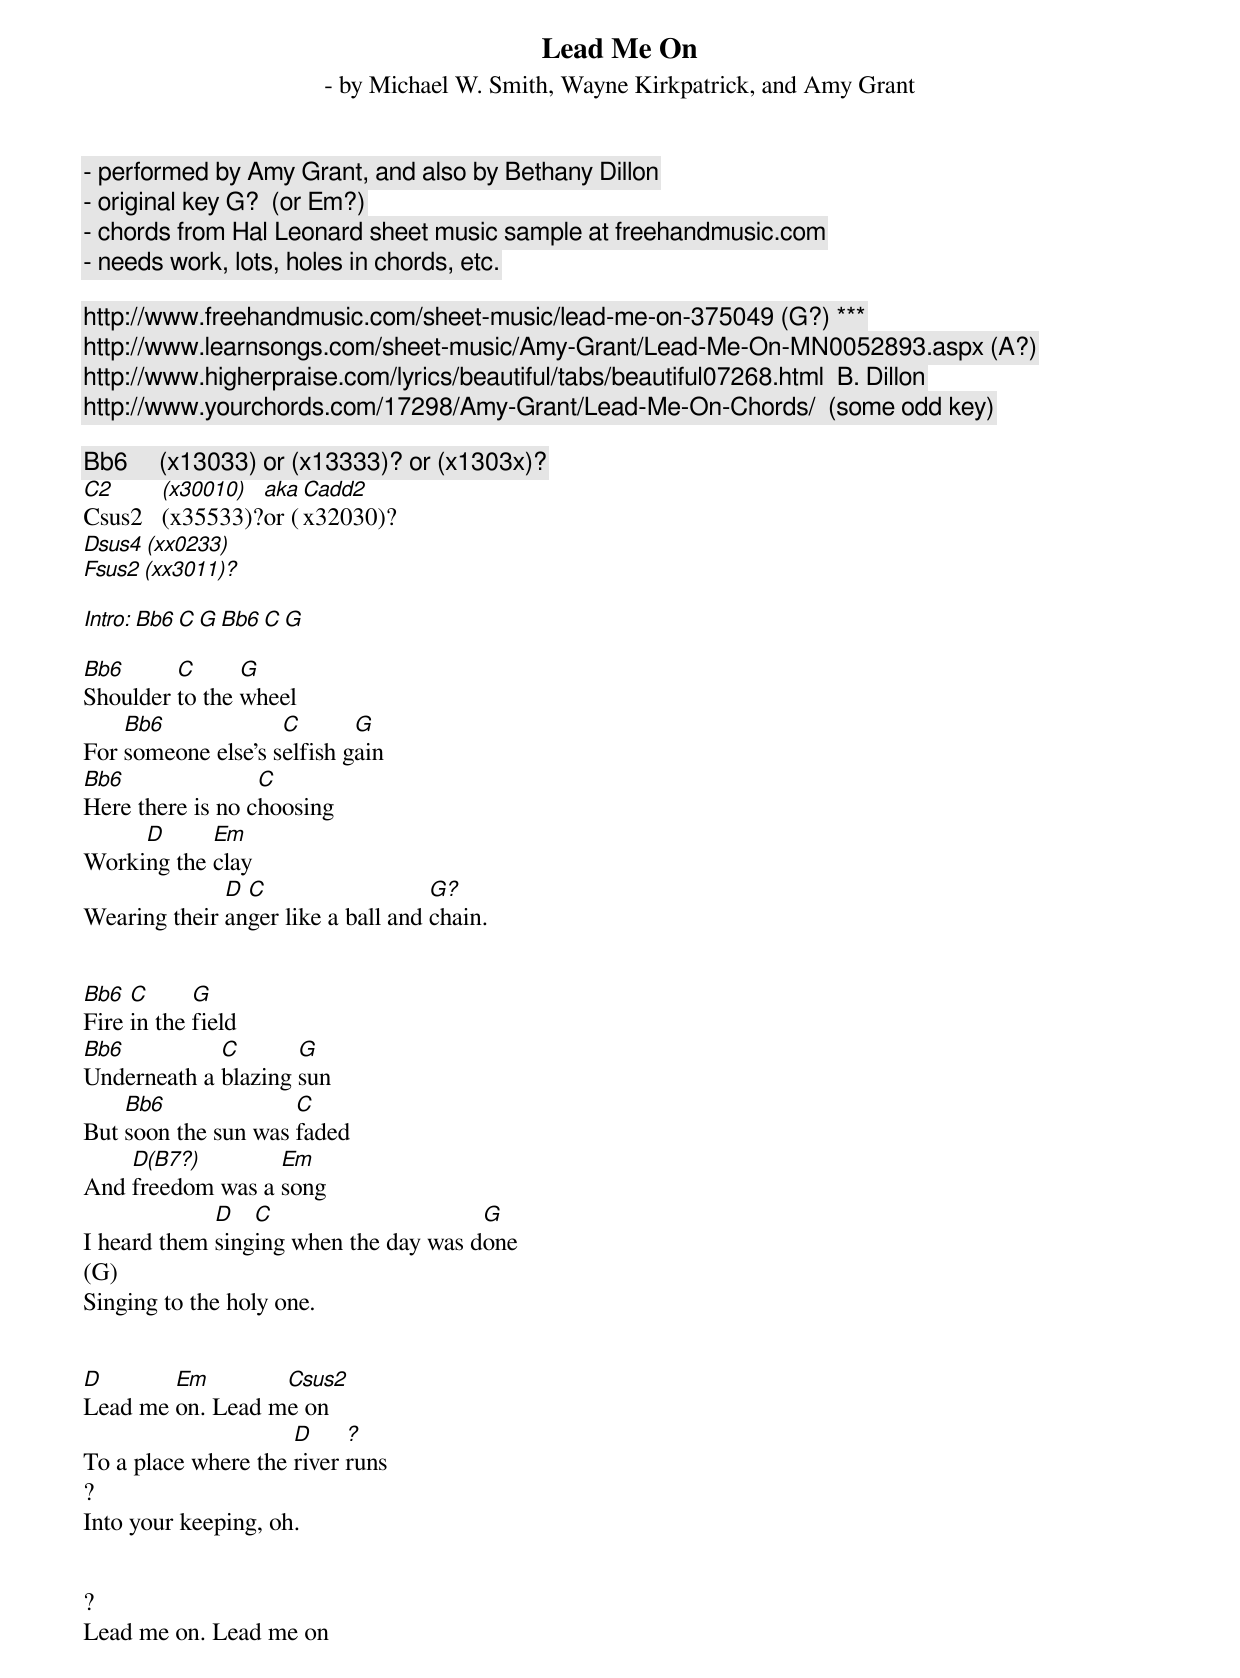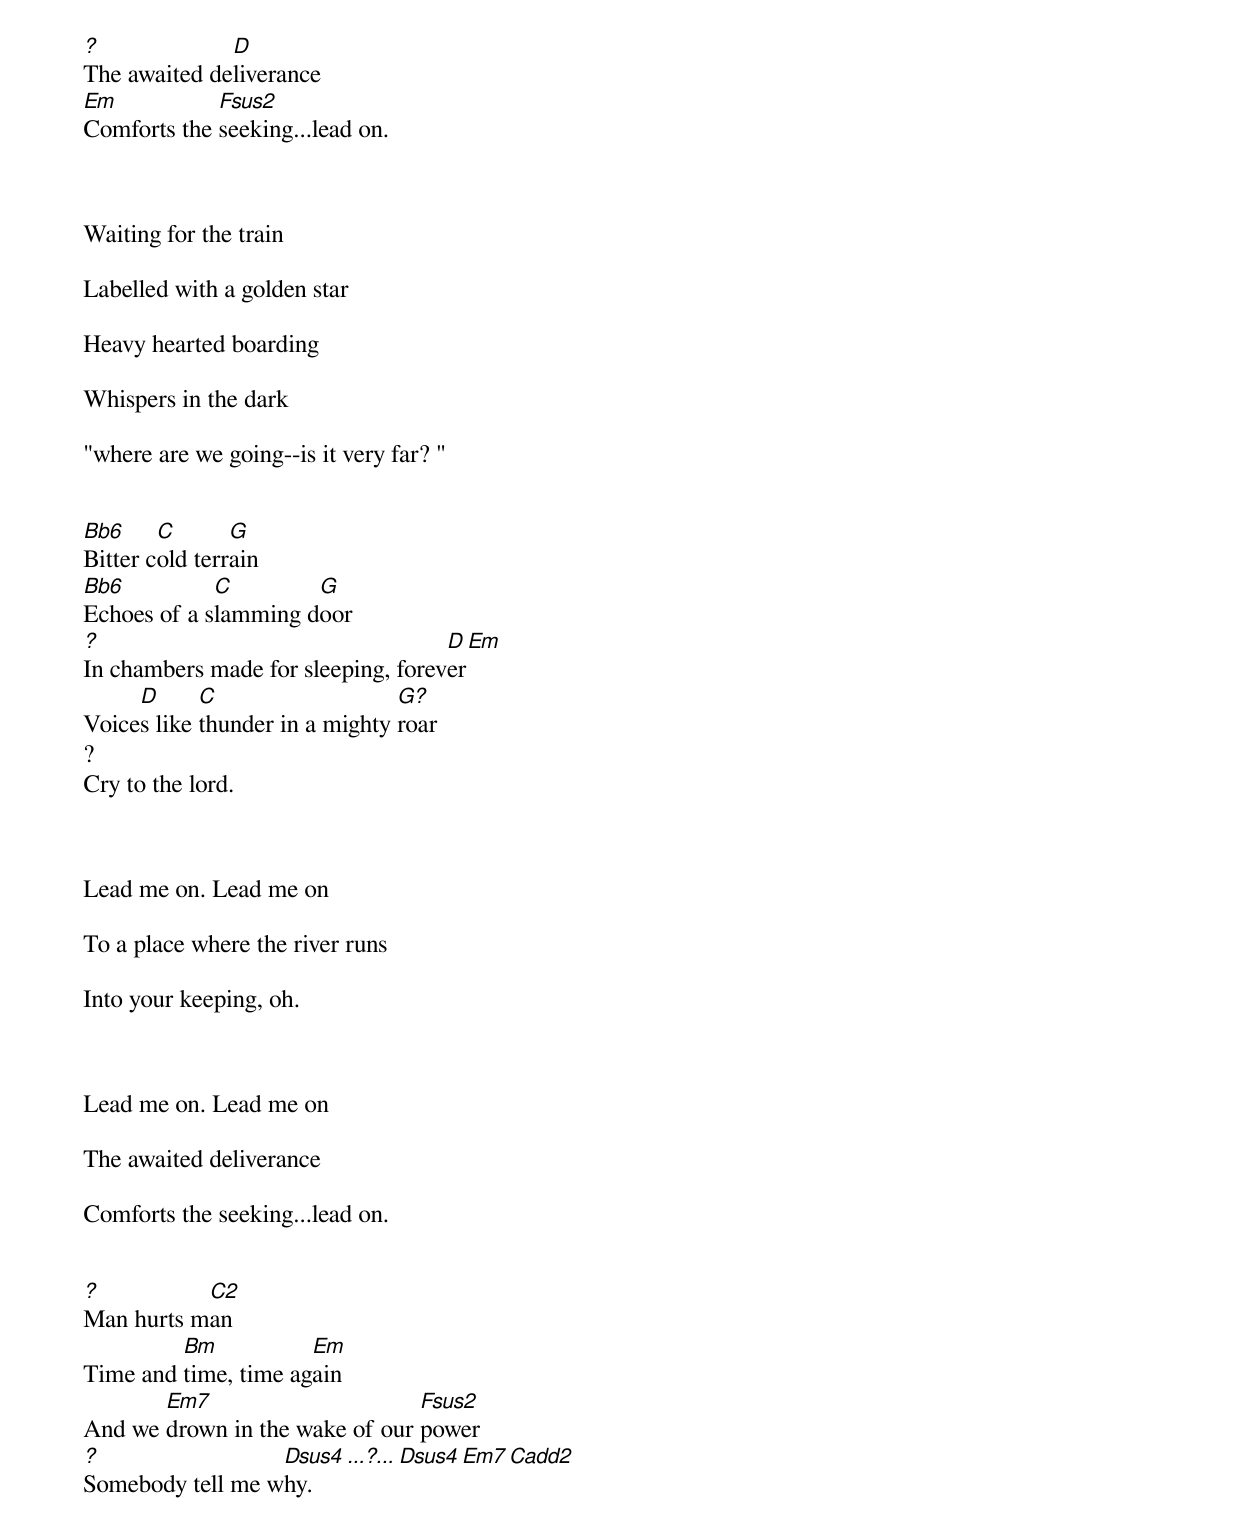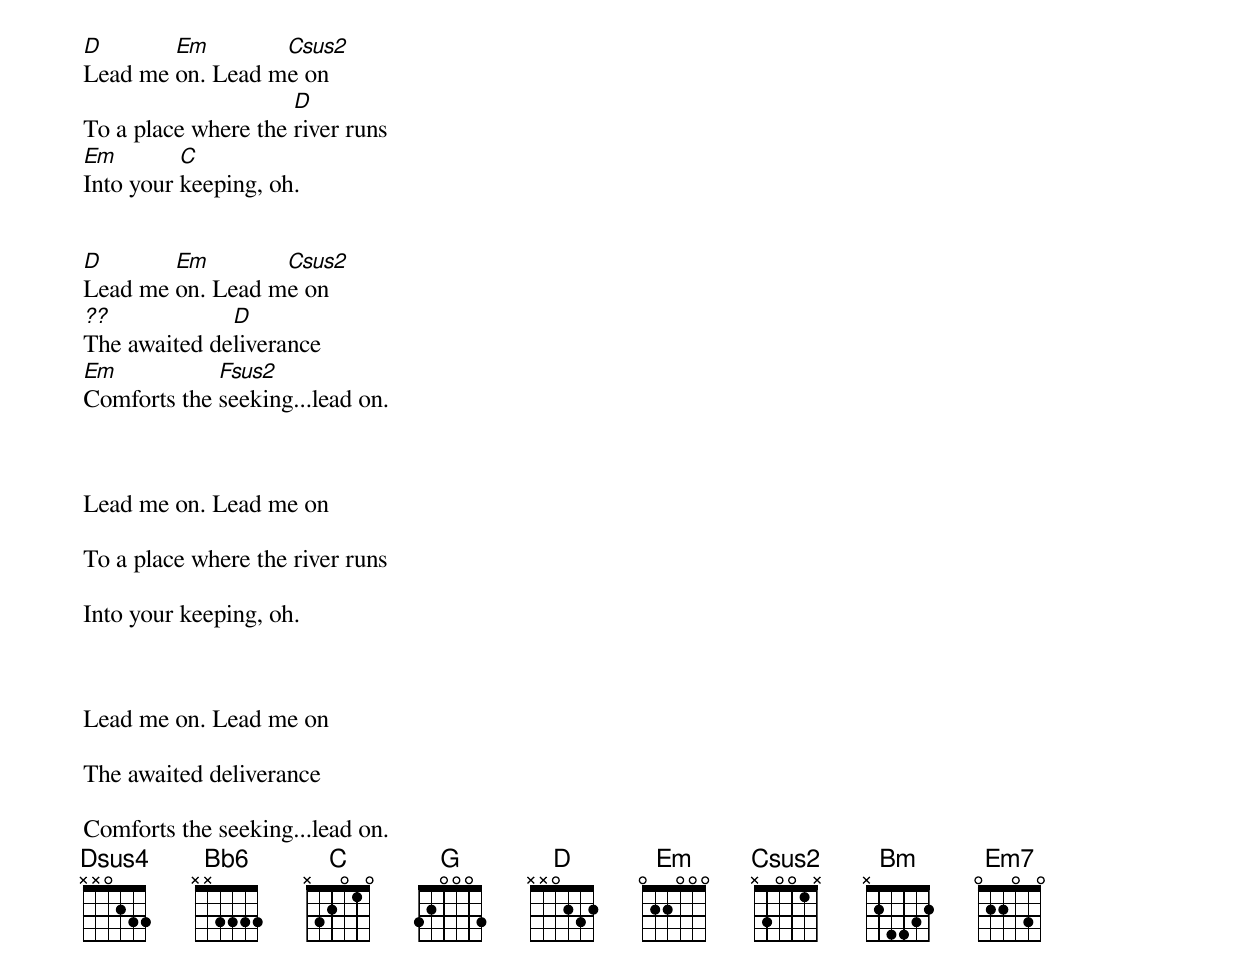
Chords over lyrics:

Lead Me On
 - by Michael W. Smith, Wayne Kirkpatrick, and Amy Grant
 - performed by Amy Grant, and also by Bethany Dillon
 - original key G?  (or Em?)
 - chords from Hal Leonard sheet music sample at freehandmusic.com
 - needs work, lots, holes in chords, etc.

http://www.freehandmusic.com/sheet-music/lead-me-on-375049 (G?) ***
http://www.learnsongs.com/sheet-music/Amy-Grant/Lead-Me-On-MN0052893.aspx (A?)
http://www.higherpraise.com/lyrics/beautiful/tabs/beautiful07268.html  B. Dillon
http://www.yourchords.com/17298/Amy-Grant/Lead-Me-On-Chords/  (some odd key)

Bb6     (x13033) or (x13333)? or (x1303x)?
C2      (x30010) aka Cadd2
Csus2   (x35533)?or (x32030)?
Dsus4   (xx0233)
Fsus2   (xx3011)?

Intro: Bb6 C G  Bb6 C G

Bb6      C      G
Shoulder to the wheel
    Bb6             C       G
For someone else's selfish gain
Bb6               C
Here there is no choosing
     D      Em
Working the clay
              D C                   G?
Wearing their anger like a ball and chain.


Bb6  C      G
Fire in the field
Bb6          C       G
Underneath a blazing sun
    Bb6              C
But soon the sun was faded
    D(B7?)        Em
And freedom was a song
             D   C                     G
I heard them singing when the day was done
(G)
Singing to the holy one.


D       Em        Csus2
Lead me on. Lead me on
                     D     ?
To a place where the river runs
?
Into your keeping, oh.


?
Lead me on. Lead me on
?             D
The awaited deliverance
Em           Fsus2
Comforts the seeking...lead on.



Waiting for the train

Labelled with a golden star

Heavy hearted boarding

Whispers in the dark

"where are we going--is it very far? "


Bb6     C       G
Bitter cold terrain
Bb6          C        G
Echoes of a slamming door
?                                   D  Em
In chambers made for sleeping, forever
     D      C                   G?
Voices like thunder in a mighty roar
?
Cry to the lord.



Lead me on. Lead me on

To a place where the river runs

Into your keeping, oh.



Lead me on. Lead me on

The awaited deliverance

Comforts the seeking...lead on.


?          C2
Man hurts man
         Bm           Em
Time and time, time again
       Em7                      Fsus2
And we drown in the wake of our power
?                 Dsus4 ...?...  Dsus4  Em7  Cadd2
Somebody tell me why.


D       Em        Csus2
Lead me on. Lead me on
                     D
To a place where the river runs
Em        C
Into your keeping, oh.


D       Em        Csus2
Lead me on. Lead me on
??            D
The awaited deliverance
Em           Fsus2
Comforts the seeking...lead on.



Lead me on. Lead me on

To a place where the river runs

Into your keeping, oh.



Lead me on. Lead me on

The awaited deliverance

Comforts the seeking...lead on.
